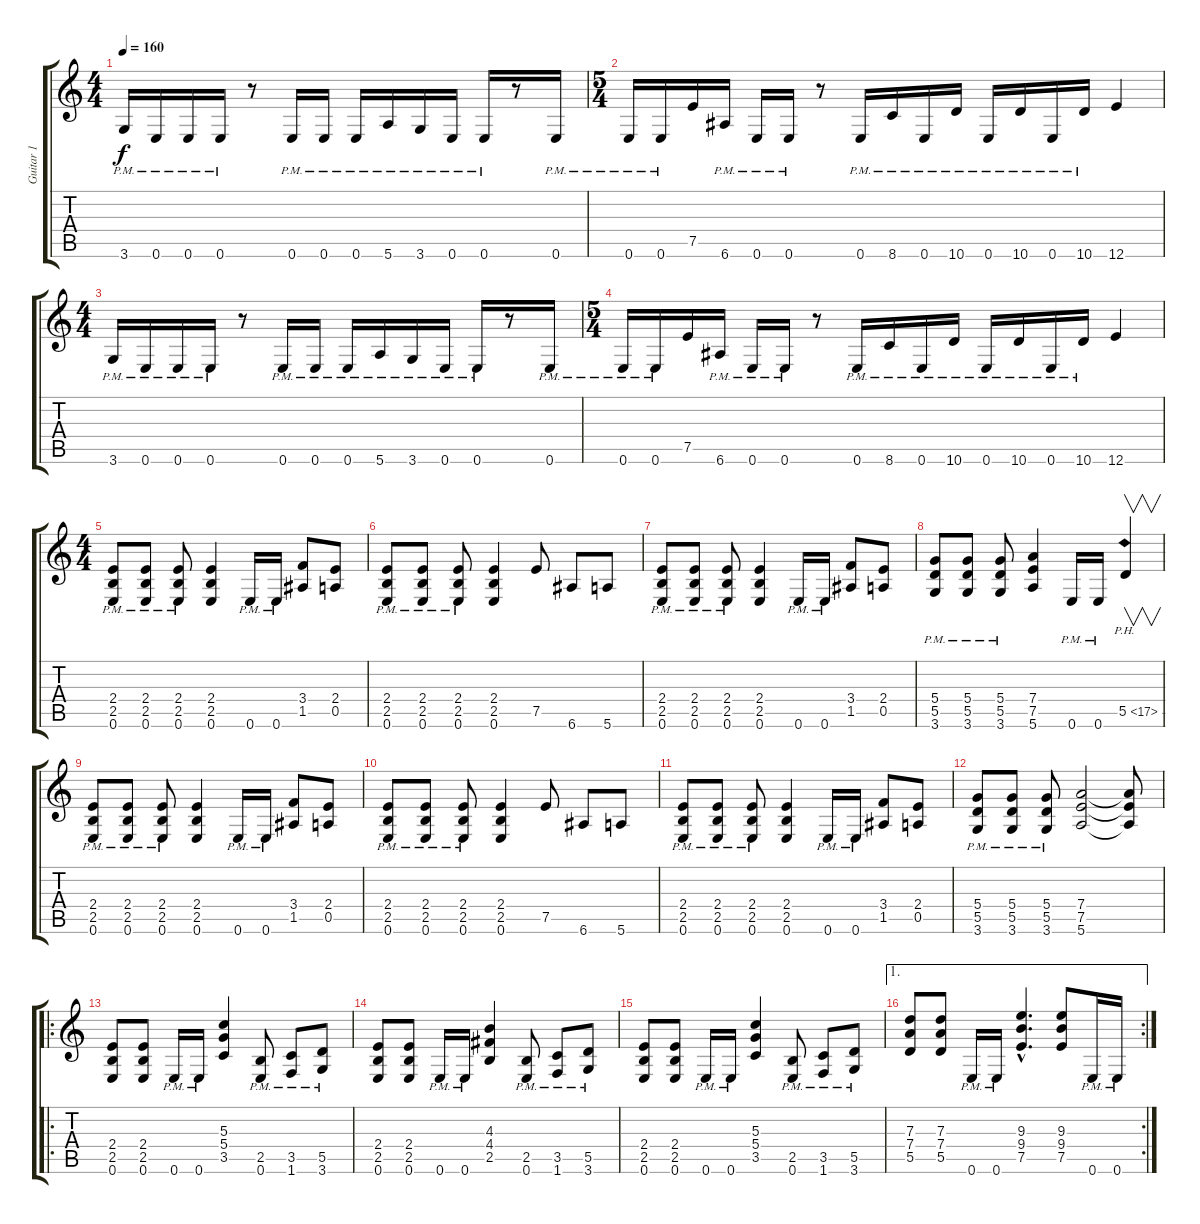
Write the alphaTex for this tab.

\track ("Guitar 1" "Guitar 1") {instrument distortionguitar}
\staff {score tabs}
\tuning (E4 B3 G3 D3 A2 E2) {hide}
\ts (4 4)
\tempo 160
\clef g2
\ks c
3.6{pm}.16{dy f} 0.6{pm}.16 0.6{pm}.16 0.6{pm}.16 r.8 0.6{pm}.16 0.6{pm}.16 0.6{pm}.16 5.6{pm}.16 3.6{pm}.16 0.6{pm}.16 0.6{pm}.16 r.8 0.6{pm}.16 |
\ts (5 4)
0.6{pm}.16 0.6{pm}.16 7.5.16 6.6{pm}.16 0.6{pm}.16 0.6{pm}.16 r.8 0.6{pm}.16 8.6{pm}.16 0.6{pm}.16 10.6{pm}.16 0.6{pm}.16 10.6{pm}.16 0.6{pm}.16 10.6{pm}.16 12.6.4 |
\ts (4 4)
3.6{pm}.16 0.6{pm}.16 0.6{pm}.16 0.6{pm}.16 r.8 0.6{pm}.16 0.6{pm}.16 0.6{pm}.16 5.6{pm}.16 3.6{pm}.16 0.6{pm}.16 0.6{pm}.16 r.8 0.6{pm}.16 |
\ts (5 4)
0.6{pm}.16 0.6{pm}.16 7.5.16 6.6{pm}.16 0.6{pm}.16 0.6{pm}.16 r.8 0.6{pm}.16 8.6{pm}.16 0.6{pm}.16 10.6{pm}.16 0.6{pm}.16 10.6{pm}.16 0.6{pm}.16 10.6{pm}.16 12.6.4 |
\ts (4 4)
(2.4{pm} 2.5{pm} 0.6{pm}).8 (2.4{pm} 2.5{pm} 0.6{pm}).8 (2.4{pm} 2.5{pm} 0.6{pm}).8 (2.4 2.5 0.6).4 0.6{pm}.16 0.6{pm}.16 (3.4 1.5).8 (2.4 0.5).8 |
(2.4{pm} 2.5{pm} 0.6{pm}).8 (2.4{pm} 2.5{pm} 0.6{pm}).8 (2.4{pm} 2.5{pm} 0.6{pm}).8 (2.4 2.5 0.6).4 7.5.8 6.6.8 5.6.8 |
(2.4{pm} 2.5{pm} 0.6{pm}).8 (2.4{pm} 2.5{pm} 0.6{pm}).8 (2.4{pm} 2.5{pm} 0.6{pm}).8 (2.4 2.5 0.6).4 0.6{pm}.16 0.6{pm}.16 (3.4 1.5).8 (2.4 0.5).8 |
(5.4{pm} 5.5{pm} 3.6{pm}).8 (5.4{pm} 5.5{pm} 3.6{pm}).8 (5.4{pm} 5.5{pm} 3.6{pm}).8 (7.4 7.5 5.6).4 0.6{pm}.16 0.6{pm}.16 5.5{ph 12}.4{v} |
(2.4{pm} 2.5{pm} 0.6{pm}).8 (2.4{pm} 2.5{pm} 0.6{pm}).8 (2.4{pm} 2.5{pm} 0.6{pm}).8 (2.4 2.5 0.6).4 0.6{pm}.16 0.6{pm}.16 (3.4 1.5).8 (2.4 0.5).8 |
(2.4{pm} 2.5{pm} 0.6{pm}).8 (2.4{pm} 2.5{pm} 0.6{pm}).8 (2.4{pm} 2.5{pm} 0.6{pm}).8 (2.4 2.5 0.6).4 7.5.8 6.6.8 5.6.8 |
(2.4{pm} 2.5{pm} 0.6{pm}).8 (2.4{pm} 2.5{pm} 0.6{pm}).8 (2.4{pm} 2.5{pm} 0.6{pm}).8 (2.4 2.5 0.6).4 0.6{pm}.16 0.6{pm}.16 (3.4 1.5).8 (2.4 0.5).8 |
(5.4{pm} 5.5{pm} 3.6{pm}).8 (5.4{pm} 5.5{pm} 3.6{pm}).8 (5.4{pm} 5.5{pm} 3.6{pm}).8 (7.4 7.5 5.6).2 (7.4{t} 7.5{t} 5.6{t}).8 |
\ro
(2.4 2.5 0.6).8 (2.4 2.5 0.6).8 0.6{pm}.16 0.6{pm}.16 (5.3 5.4 3.5).4 (2.5{pm} 0.6{pm}).8 (3.5{pm} 1.6{pm}).8 (5.5{pm} 3.6{pm}).8 |
(2.4 2.5 0.6).8 (2.4 2.5 0.6).8 0.6{pm}.16 0.6{pm}.16 (4.3 4.4 2.5).4 (2.5{pm} 0.6{pm}).8 (3.5{pm} 1.6{pm}).8 (5.5{pm} 3.6{pm}).8 |
(2.4 2.5 0.6).8 (2.4 2.5 0.6).8 0.6{pm}.16 0.6{pm}.16 (5.3 5.4 3.5).4 (2.5{pm} 0.6{pm}).8 (3.5{pm} 1.6{pm}).8 (5.5{pm} 3.6{pm}).8 |
\ae 1
\rc 2
(7.3 7.4 5.5).8 (7.3 7.4 5.5).8 0.6{pm}.16 0.6{pm}.16 (9.3{hac} 9.4{hac} 7.5{hac}).4{d} (9.3 9.4 7.5).8 0.6{pm}.16 0.6{pm}.16
